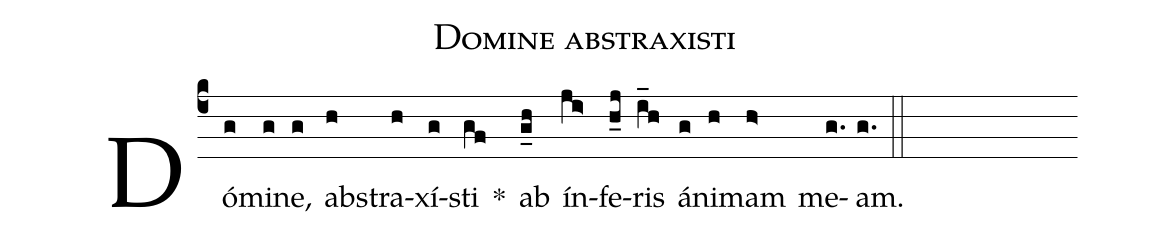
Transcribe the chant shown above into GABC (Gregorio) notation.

name: Domine abstraxisti;
%%
(c4)

Dó(g)mi(g)ne,(g) abs(h)tra(h)xí(g)sti(gf) *() ab(g_h) ín(ji>)fe(h_j)ris(i_h) á(g)ni(h)mam(h>) me(g.)am.(g.) (::)

%E(j) u(j) o(i) u(j) a(h) e.(g) (::)
